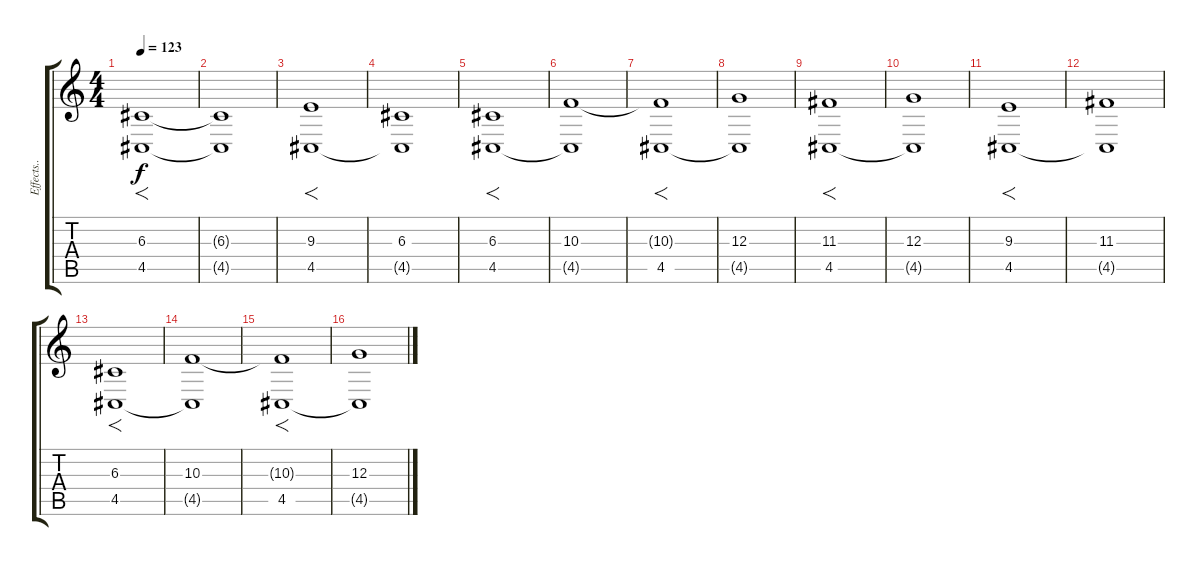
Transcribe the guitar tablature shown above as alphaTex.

\track ("Effects.." "Effects..") {instrument choiraahs}
\staff {score tabs}
\tuning (E4 B3 G3 D3 A2 E2) {hide}
\ts (4 4)
\tempo 123
\clef g2
\ks c
(6.3 4.5).1{f dy f} |
(6.3{t} 4.5{t}).1{volume 2} |
(9.3 4.5).1{f volume 6} |
(6.3 4.5{t}).1{volume 4} |
(6.3 4.5).1{f volume 6} |
(10.3 4.5{t}).1{volume 4} |
(10.3{t} 4.5).1{f volume 6} |
(12.3 4.5{t}).1{volume 4} |
(11.3 4.5).1{f volume 6} |
(12.3 4.5{t}).1{volume 4} |
(9.3 4.5).1{f volume 6} |
(11.3 4.5{t}).1{volume 4} |
(6.3 4.5).1{f volume 6} |
(10.3 4.5{t}).1{volume 4} |
(10.3{t} 4.5).1{f volume 6} |
(12.3 4.5{t}).1{volume 4}
